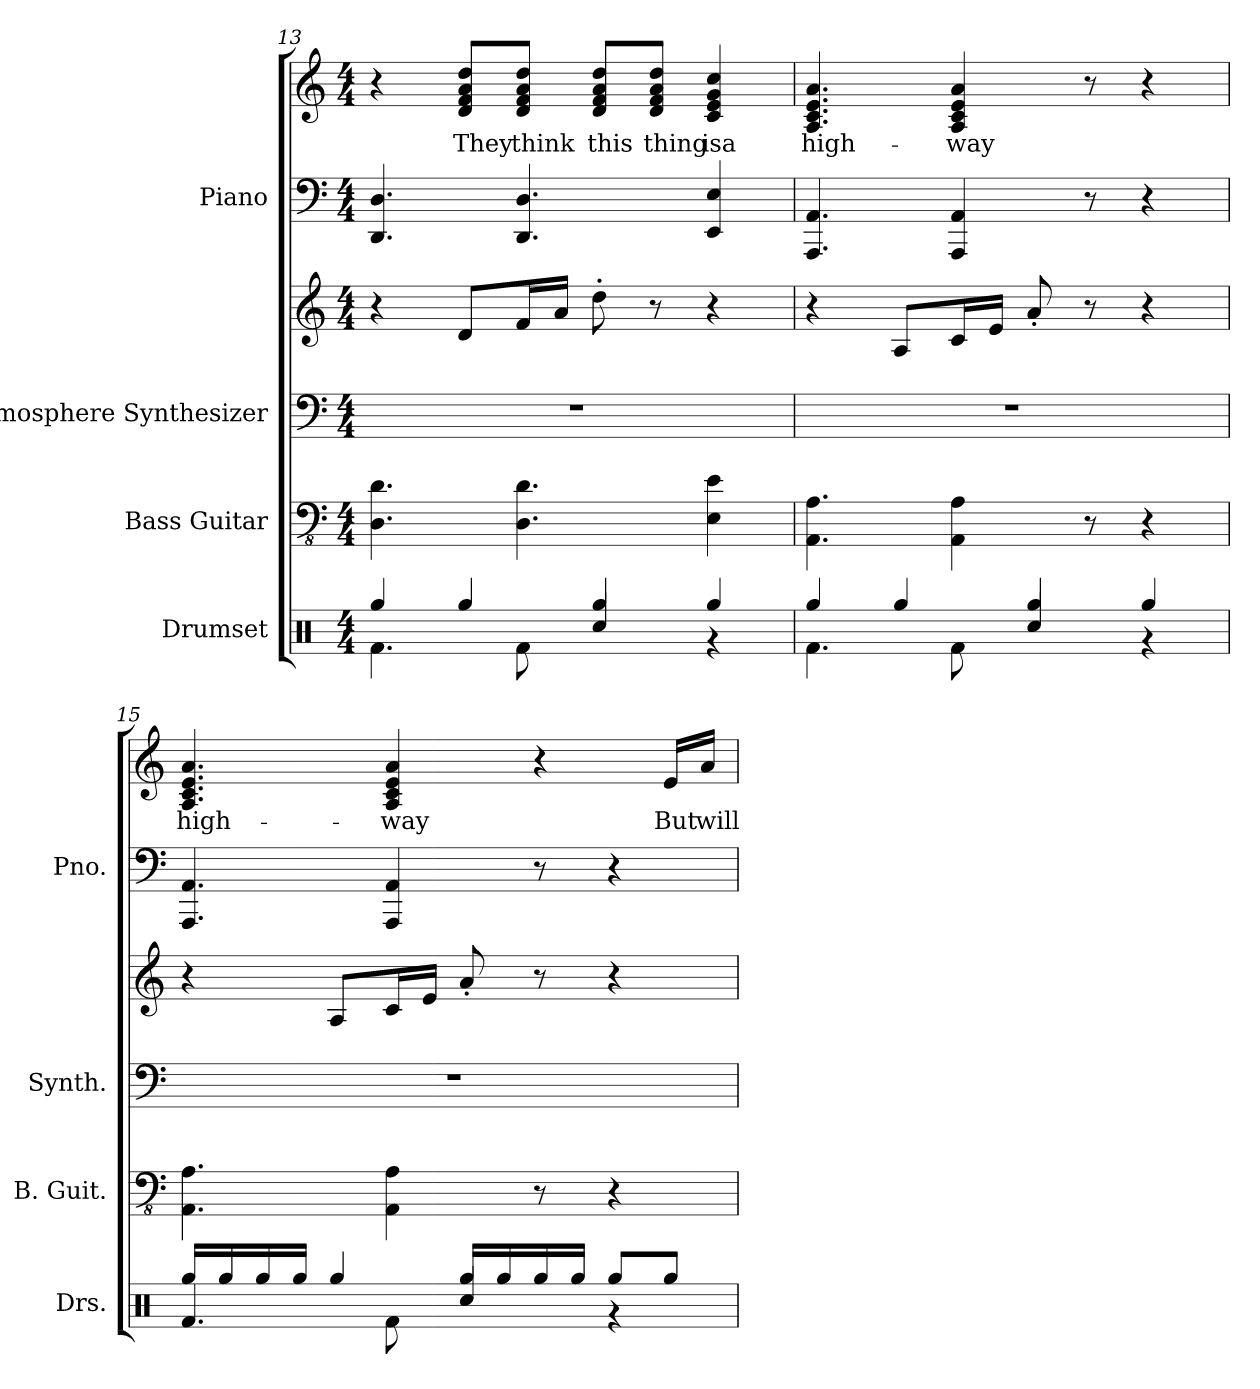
**kern	**kern	**kern	**kern	**kern	**kern	**text
*part4	*part3	*part2	*part2	*part1	*part1	*part1
*staff6	*staff5	*staff4	*staff3	*staff2	*staff1	*staff1
*I"Drumset	*I"Bass Guitar	*I"Atmosphere Synthesizer	*	*I"Piano	*	*
*I'Drs.	*I'B. Guit.	*I'Synth.	*	*I'Pno.	*	*
!!LO:LB:g=z
*clefX	*clefFv4	*clefF4	*clefG2	*clefF4	*clefG2	*
*k[]	*k[]	*k[]	*k[]	*k[]	*k[]	*
*M4/4	*M4/4	*M4/4	*M4/4	*M4/4	*M4/4	*
=13	=13	=13	=13	=13	=13	=13
*^	*	*	*	*	*	*
4Rgg/	4.Rf\	4.DD\ 4.D\	1r	4r	4.DD/ 4.D/	4r	.
4Rgg/	.	.	.	8d/L	.	8d/ 8f/ 8a/ 8dd/L	They
.	8Rf\	4.DD\ 4.D\	.	16f/L	4.DD/ 4.D/	8d/ 8f/ 8a/ 8dd/J	think
.	.	.	.	16a/JJ	.	.	.
4Rgg/	4Rcc/	.	.	8dd'\	.	8d/ 8f/ 8a/ 8dd/L	this
.	.	.	.	8r	.	8d/ 8f/ 8a/ 8dd/J	thing
4Rgg/	4r	4EE\ 4E\	.	4r	4EE/ 4E/	4c/ 4e/ 4g/ 4cc/	isa
=14	=14	=14	=14	=14	=14	=14	=14
4Rgg/	4.Rf\	4.AAA\ 4.AA\	1r	4r	4.AAA/ 4.AA/	4.A/ 4.c/ 4.e/ 4.a/	high-
4Rgg/	.	.	.	8A/L	.	.	.
.	8Rf\	4AAA\ 4AA\	.	16c/L	4AAA/ 4AA/	4A/ 4c/ 4e/ 4a/	-way
.	.	.	.	16e/JJ	.	.	.
4Rgg/	4Rcc/	.	.	8a'/	.	.	.
.	.	8r	.	8r	8r	8r	.
4Rgg/	4r	4r	.	4r	4r	4r	.
=15	=15	=15	=15	=15	=15	=15	=15
16Rgg/LL	4.Rf/	4.AAA\ 4.AA\	1r	4r	4.AAA/ 4.AA/	4.A/ 4.c/ 4.e/ 4.a/	high-
16Rgg/	.	.	.	.	.	.	.
16Rgg/	.	.	.	.	.	.	.
16Rgg/JJ	.	.	.	.	.	.	.
4Rgg/	.	.	.	8A/L	.	.	.
.	8Rf\	4AAA\ 4AA\	.	16c/L	4AAA/ 4AA/	4A/ 4c/ 4e/ 4a/	-way
.	.	.	.	16e/JJ	.	.	.
16Rgg/LL	4Rcc/	.	.	8a'/	.	.	.
16Rgg/	.	.	.	.	.	.	.
16Rgg/	.	8r	.	8r	8r	4r	.
16Rgg/JJ	.	.	.	.	.	.	.
8Rgg/L	4r	4r	.	4r	4r	.	.
8Rgg/J	.	.	.	.	.	16e/LL	But
.	.	.	.	.	.	16a/JJ	will
*v	*v	*	*	*	*	*	*
=	=	=	=	=	=	=
*-	*-	*-	*-	*-	*-	*-
